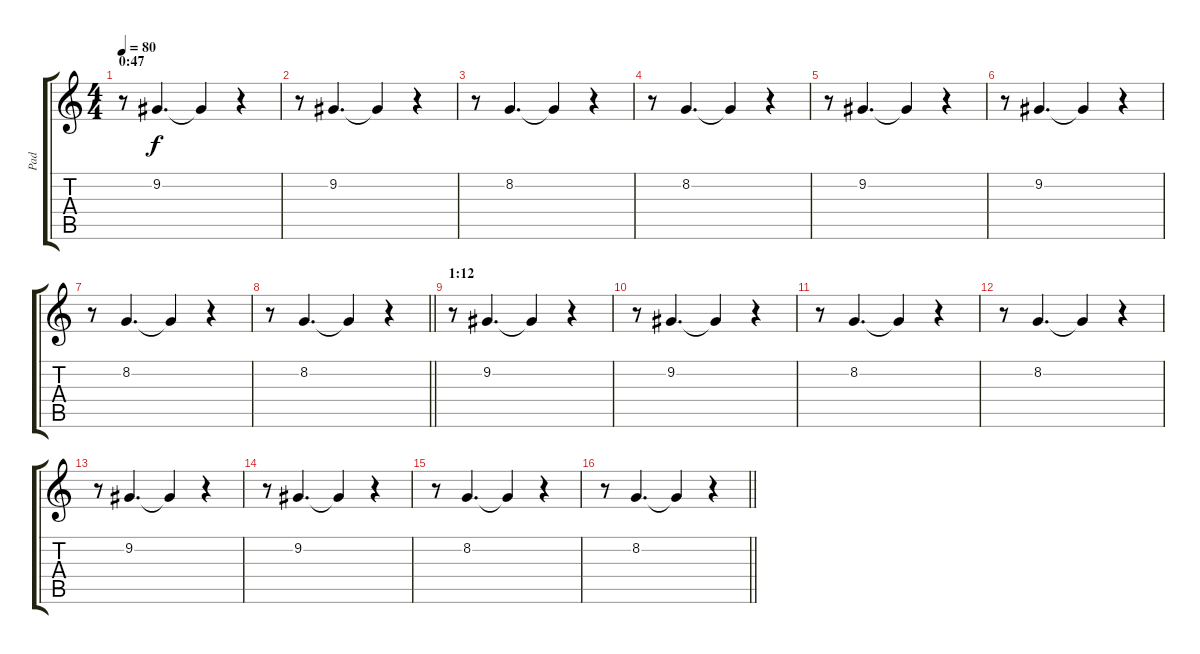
\track ("Pad" "Pad") {instrument pad7halo}
\staff {score tabs}
\tuning (E4 B3 G3 D3 A2 E2) {hide}
\ts (4 4)
\section ("" "0:47")
\tempo 80
\clef g2
\ks c
r.8{dy f} 9.2.4{d} 9.2{t}.4 r.4 |
r.8 9.2.4{d} 9.2{t}.4 r.4 |
r.8 8.2.4{d} 8.2{t}.4 r.4 |
r.8 8.2.4{d} 8.2{t}.4 r.4 |
r.8 9.2.4{d} 9.2{t}.4 r.4 |
r.8 9.2.4{d} 9.2{t}.4 r.4 |
r.8 8.2.4{d} 8.2{t}.4 r.4 |
\barLineRight lightlight
r.8 8.2.4{d} 8.2{t}.4 r.4 |
\section ("" "1:12")
r.8 9.2.4{d} 9.2{t}.4 r.4 |
r.8 9.2.4{d} 9.2{t}.4 r.4 |
r.8 8.2.4{d} 8.2{t}.4 r.4 |
r.8 8.2.4{d} 8.2{t}.4 r.4 |
r.8 9.2.4{d} 9.2{t}.4 r.4 |
r.8 9.2.4{d} 9.2{t}.4 r.4 |
r.8 8.2.4{d} 8.2{t}.4 r.4 |
\barLineRight lightlight
r.8 8.2.4{d} 8.2{t}.4 r.4
